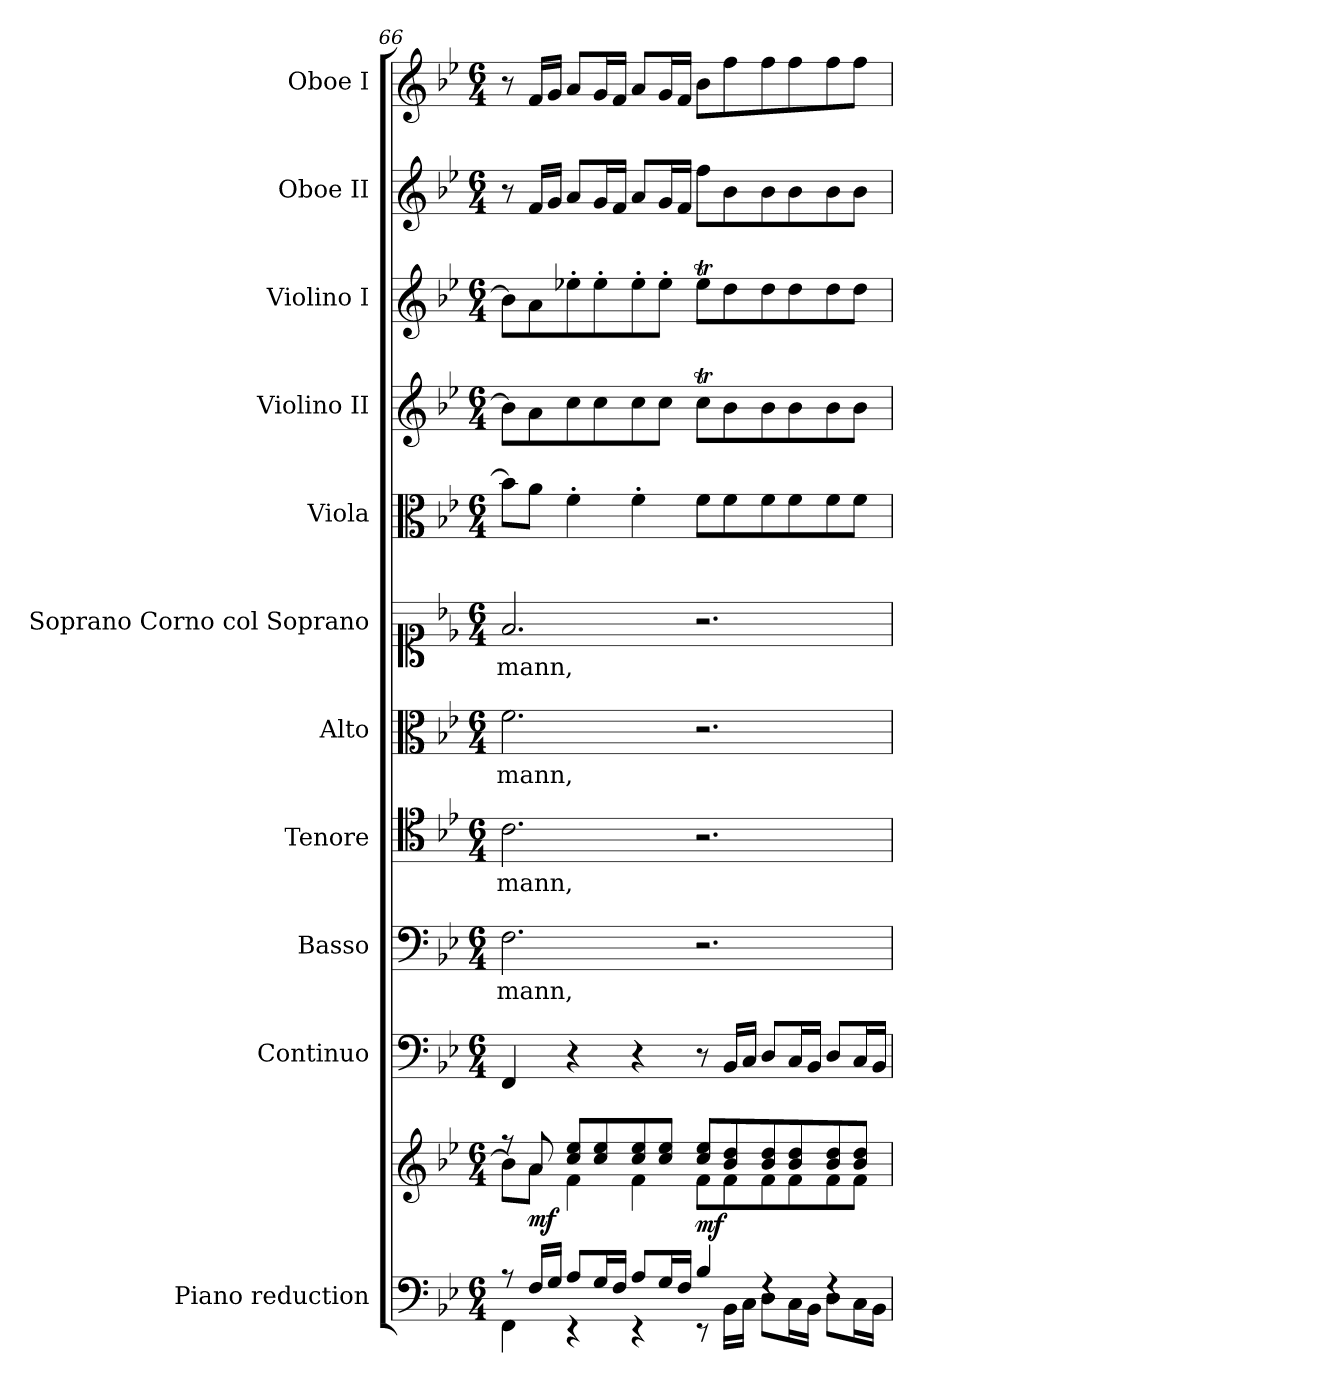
**kern	**kern	**dynam	**kern	**kern	**text	**kern	**text	**kern	**text	**kern	**text	**kern	**kern	**kern	**kern	**kern
*part11	*part11	*part11	*part10	*part9	*part9	*part8	*part8	*part7	*part7	*part6	*part6	*part5	*part4	*part3	*part2	*part1
*staff12	*staff11	*staff11/12	*staff10	*staff9	*staff9	*staff8	*staff8	*staff7	*staff7	*staff6	*staff6	*staff5	*staff4	*staff3	*staff2	*staff1
*I"Piano reduction	*	*	*I"Continuo	*I"Basso	*	*I"Tenore	*	*I"Alto	*	*I"Soprano Corno col Soprano	*	*I"Viola	*I"Violino II	*I"Violino I	*I"Oboe II	*I"Oboe I
*I'Pno	*	*	*	*	*	*	*	*	*	*	*	*I'Vla	*I'Vln	*I'Vln	*I'Ob	*I'Ob
*clefF4	*clefG2	*	*clefF4	*clefF4	*	*clefC4	*	*clefC3	*	*clefC1	*	*clefC3	*clefG2	*clefG2	*clefG2	*clefG2
*k[b-e-]	*k[b-e-]	*	*k[b-e-]	*k[b-e-]	*	*k[b-e-]	*	*k[b-e-]	*	*k[b-e-]	*	*k[b-e-]	*k[b-e-]	*k[b-e-]	*k[b-e-]	*k[b-e-]
*M6/4	*M6/4	*	*M6/4	*M6/4	*	*M6/4	*	*M6/4	*	*M6/4	*	*M6/4	*M6/4	*M6/4	*M6/4	*M6/4
=66	=66	=66	=66	=66	=66	=66	=66	=66	=66	=66	=66	=66	=66	=66	=66	=66
*^	*^	*	*	*	*	*	*	*	*	*	*	*	*	*	*	*
!	!	!	!	!	!	!	!LO:LY:b	!	!LO:LY:b	!	!LO:LY:b	!	!LO:LY:b	!	!	!	!	!
8r	4FF\	8r	8b-\L]	.	4FF/	2.F\	-mann,	2.c\	-mann,	2.f\	-mann,	2.f/	-mann,	8b-\L]	8b-\L]	8b-\L]	8r	8r
!	!	!	!	!LO:DY:b	!	!	!	!	!	!	!	!	!	!	!	!	!	!
16F/LL	.	8a/	8a\J	mf	.	.	.	.	.	.	.	.	.	8a\J	8a\	8a\	16f/LL	16f/LL
16G/JJ	.	.	.	.	.	.	.	.	.	.	.	.	.	.	.	.	16g/JJ	16g/JJ
8A/L	4r	8cc/ 8ee-/L	4f\	.	4r	.	.	.	.	.	.	.	.	4f'\	8cc\	8ee-X'\	8a/L	8a/L
16G/L	.	8cc/ 8ee-/	.	.	.	.	.	.	.	.	.	.	.	.	8cc\	8ee-'\	16g/L	16g/L
16F/JJ	.	.	.	.	.	.	.	.	.	.	.	.	.	.	.	.	16f/JJ	16f/JJ
8A/L	4r	8cc/ 8ee-/	4f\	.	4r	.	.	.	.	.	.	.	.	4f'\	8cc\	8ee-'\	8a/L	8a/L
16G/L	.	8cc/ 8ee-/J	.	.	.	.	.	.	.	.	.	.	.	.	8cc\J	8ee-'\J	16g/L	16g/L
16F/JJ	.	.	.	.	.	.	.	.	.	.	.	.	.	.	.	.	16f/JJ	16f/JJ
!	!	!	!	!LO:DY:b	!	!	!	!	!	!	!	!	!	!	!	!	!	!
4B-/	8r	8cc/ 8ee-/L	8f\L	mf	8r	2.r	.	2.r	.	2.r	.	2.r	.	8f\L	8ccT\L	8ee-T\L	8ff\L	8b-\L
.	16BB-\LL	8b-/ 8dd/	8f\	.	16BB-/LL	.	.	.	.	.	.	.	.	8f\	8b-\	8dd\	8b-\	8ff\
.	16C\JJ	.	.	.	16C/JJ	.	.	.	.	.	.	.	.	.	.	.	.	.
4rF	8D\L	8b-/ 8dd/	8f\	.	8D/L	.	.	.	.	.	.	.	.	8f\	8b-\	8dd\	8b-\	8ff\
.	16C\L	8b-/ 8dd/	8f\	.	16C/L	.	.	.	.	.	.	.	.	8f\	8b-\	8dd\	8b-\	8ff\
.	16BB-\JJ	.	.	.	16BB-/JJ	.	.	.	.	.	.	.	.	.	.	.	.	.
4rF	8D\L	8b-/ 8dd/	8f\	.	8D/L	.	.	.	.	.	.	.	.	8f\	8b-\	8dd\	8b-\	8ff\
.	16C\L	8b-/ 8dd/J	8f\J	.	16C/L	.	.	.	.	.	.	.	.	8f\J	8b-\J	8dd\J	8b-\J	8ff\J
.	16BB-\JJ	.	.	.	16BB-/JJ	.	.	.	.	.	.	.	.	.	.	.	.	.
*v	*v	*	*	*	*	*	*	*	*	*	*	*	*	*	*	*	*	*
*	*v	*v	*	*	*	*	*	*	*	*	*	*	*	*	*	*	*
=	=	=	=	=	=	=	=	=	=	=	=	=	=	=	=	=
*-	*-	*-	*-	*-	*-	*-	*-	*-	*-	*-	*-	*-	*-	*-	*-	*-
